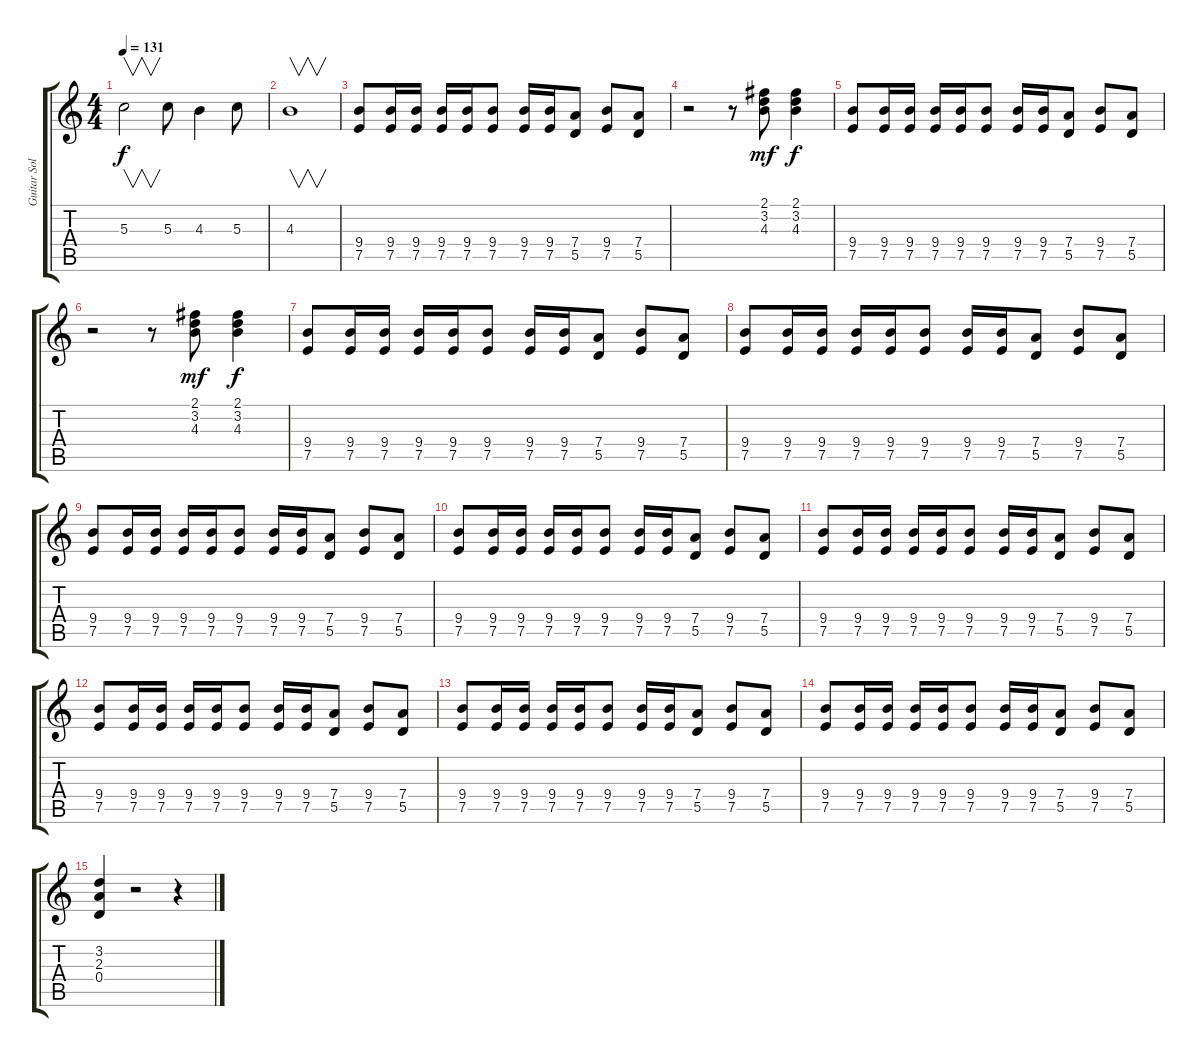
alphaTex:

\track ("Guitar Solo And Fills" "Guitar Sol") {instrument distortionguitar}
\staff {score tabs}
\tuning (E4 B3 G3 D3 A2 E2) {hide}
\ts (4 4)
\tempo 131
\clef g2
\ks c
5.3.2{v dy f} 5.3.8 4.3.4 5.3.8 |
4.3.1{v} |
(9.4 7.5).8 (9.4 7.5).16 (9.4 7.5).16 (9.4 7.5).16 (9.4 7.5).16 (9.4 7.5).8 (9.4 7.5).16 (9.4 7.5).16 (7.4 5.5).8 (9.4 7.5).8 (7.4 5.5).8 |
r.2 r.8 (2.1 3.2 4.3).8{dy mf} (2.1 3.2 4.3).4{dy f} |
(9.4 7.5).8 (9.4 7.5).16 (9.4 7.5).16 (9.4 7.5).16 (9.4 7.5).16 (9.4 7.5).8 (9.4 7.5).16 (9.4 7.5).16 (7.4 5.5).8 (9.4 7.5).8 (7.4 5.5).8 |
r.2 r.8 (2.1 3.2 4.3).8{dy mf} (2.1 3.2 4.3).4{dy f} |
(9.4 7.5).8 (9.4 7.5).16 (9.4 7.5).16 (9.4 7.5).16 (9.4 7.5).16 (9.4 7.5).8 (9.4 7.5).16 (9.4 7.5).16 (7.4 5.5).8 (9.4 7.5).8 (7.4 5.5).8 |
(9.4 7.5).8 (9.4 7.5).16 (9.4 7.5).16 (9.4 7.5).16 (9.4 7.5).16 (9.4 7.5).8 (9.4 7.5).16 (9.4 7.5).16 (7.4 5.5).8 (9.4 7.5).8 (7.4 5.5).8 |
(9.4 7.5).8 (9.4 7.5).16 (9.4 7.5).16 (9.4 7.5).16 (9.4 7.5).16 (9.4 7.5).8 (9.4 7.5).16 (9.4 7.5).16 (7.4 5.5).8 (9.4 7.5).8 (7.4 5.5).8 |
(9.4 7.5).8 (9.4 7.5).16 (9.4 7.5).16 (9.4 7.5).16 (9.4 7.5).16 (9.4 7.5).8 (9.4 7.5).16 (9.4 7.5).16 (7.4 5.5).8 (9.4 7.5).8 (7.4 5.5).8 |
(9.4 7.5).8 (9.4 7.5).16 (9.4 7.5).16 (9.4 7.5).16 (9.4 7.5).16 (9.4 7.5).8 (9.4 7.5).16 (9.4 7.5).16 (7.4 5.5).8 (9.4 7.5).8 (7.4 5.5).8 |
(9.4 7.5).8 (9.4 7.5).16 (9.4 7.5).16 (9.4 7.5).16 (9.4 7.5).16 (9.4 7.5).8 (9.4 7.5).16 (9.4 7.5).16 (7.4 5.5).8 (9.4 7.5).8 (7.4 5.5).8 |
(9.4 7.5).8 (9.4 7.5).16 (9.4 7.5).16 (9.4 7.5).16 (9.4 7.5).16 (9.4 7.5).8 (9.4 7.5).16 (9.4 7.5).16 (7.4 5.5).8 (9.4 7.5).8 (7.4 5.5).8 |
(9.4 7.5).8 (9.4 7.5).16 (9.4 7.5).16 (9.4 7.5).16 (9.4 7.5).16 (9.4 7.5).8 (9.4 7.5).16 (9.4 7.5).16 (7.4 5.5).8 (9.4 7.5).8 (7.4 5.5).8 |
(3.2 2.3 0.4).4 r.2 r.4
